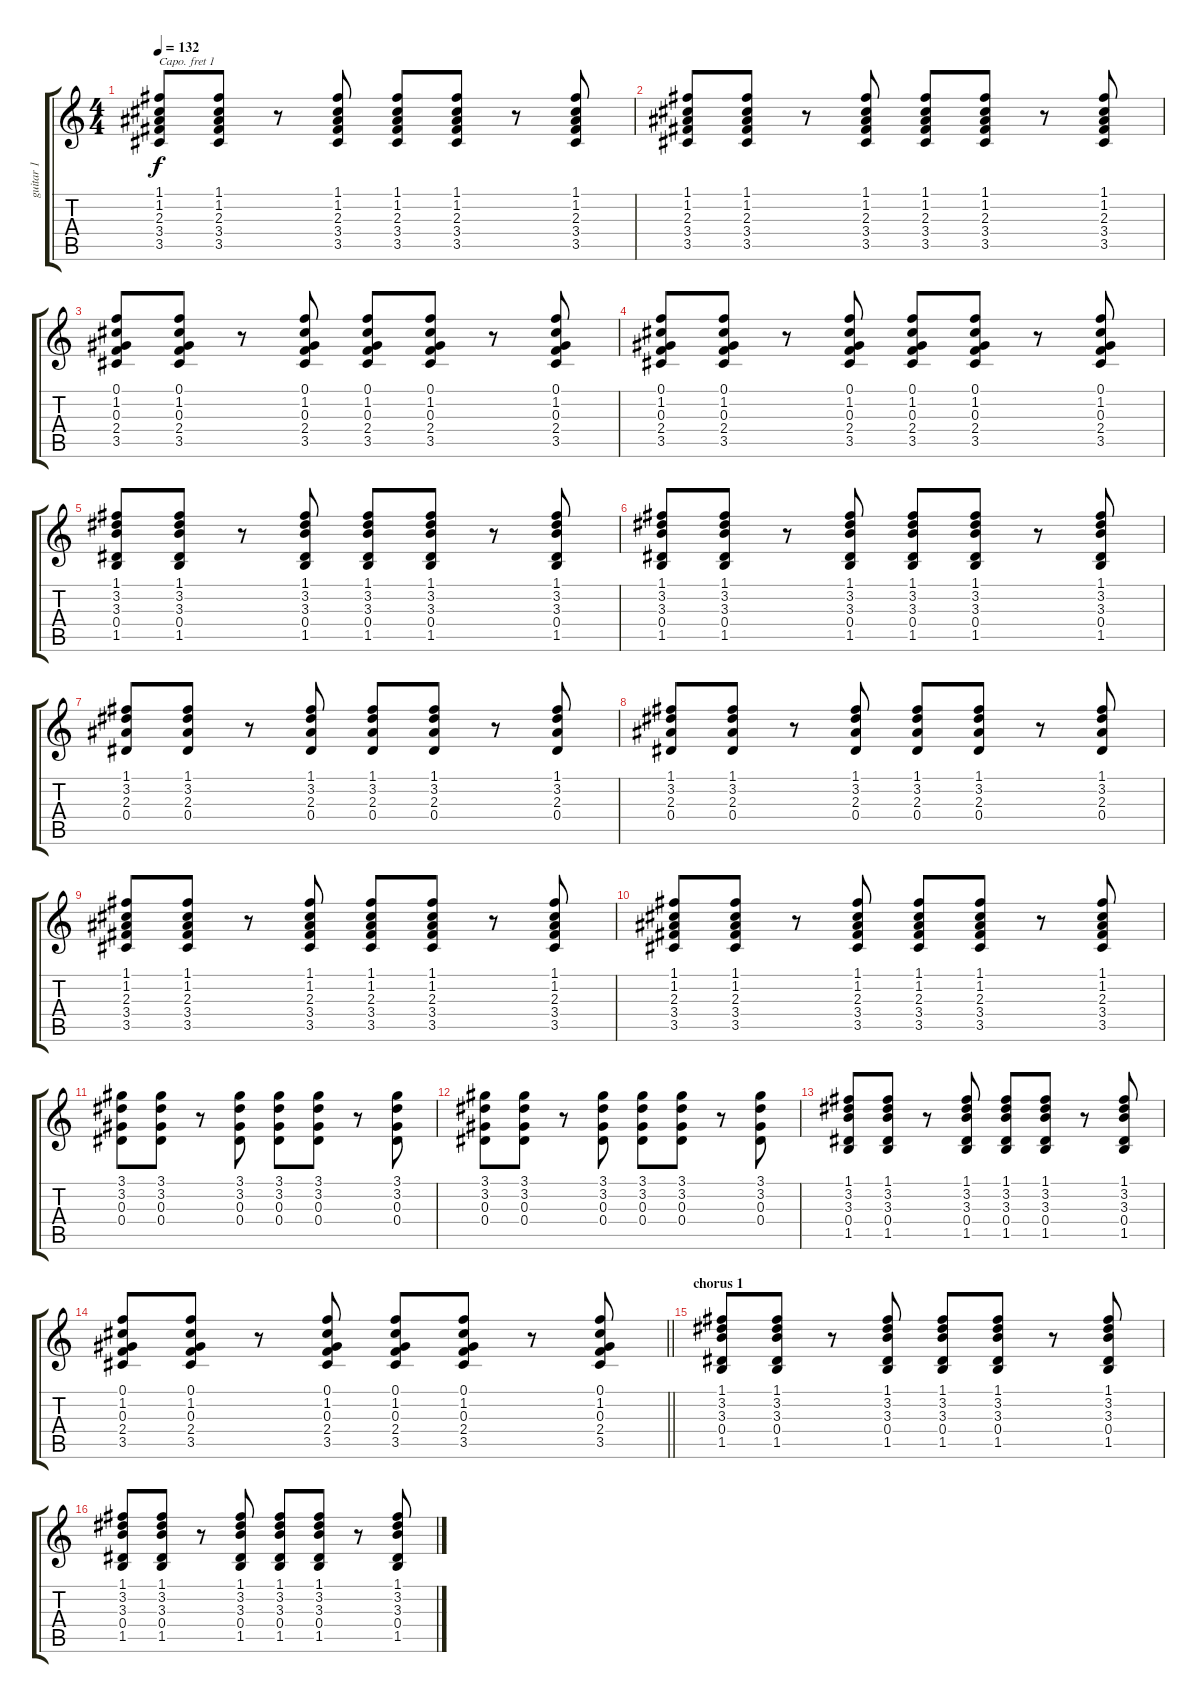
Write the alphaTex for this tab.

\track ("guitar 1" "guitar 1") {instrument electricguitarclean}
\staff {score tabs}
\capo 1
\tuning (E4 B3 G3 D3 A2 E2) {hide}
\ts (4 4)
\tempo 132
\clef g2
\ks c
(1.1 1.2 2.3 3.4 3.5).8{dy f} (1.1 1.2 2.3 3.4 3.5).8 r.8 (1.1 1.2 2.3 3.4 3.5).8 (1.1 1.2 2.3 3.4 3.5).8 (1.1 1.2 2.3 3.4 3.5).8 r.8 (1.1 1.2 2.3 3.4 3.5).8 |
(1.1 1.2 2.3 3.4 3.5).8 (1.1 1.2 2.3 3.4 3.5).8 r.8 (1.1 1.2 2.3 3.4 3.5).8 (1.1 1.2 2.3 3.4 3.5).8 (1.1 1.2 2.3 3.4 3.5).8 r.8 (1.1 1.2 2.3 3.4 3.5).8 |
(0.1 1.2 0.3 2.4 3.5).8 (0.1 1.2 0.3 2.4 3.5).8 r.8 (0.1 1.2 0.3 2.4 3.5).8 (0.1 1.2 0.3 2.4 3.5).8 (0.1 1.2 0.3 2.4 3.5).8 r.8 (0.1 1.2 0.3 2.4 3.5).8 |
(0.1 1.2 0.3 2.4 3.5).8 (0.1 1.2 0.3 2.4 3.5).8 r.8 (0.1 1.2 0.3 2.4 3.5).8 (0.1 1.2 0.3 2.4 3.5).8 (0.1 1.2 0.3 2.4 3.5).8 r.8 (0.1 1.2 0.3 2.4 3.5).8 |
(1.1 3.2 3.3 0.4 1.5).8 (1.1 3.2 3.3 0.4 1.5).8 r.8 (1.1 3.2 3.3 0.4 1.5).8 (1.1 3.2 3.3 0.4 1.5).8 (1.1 3.2 3.3 0.4 1.5).8 r.8 (1.1 3.2 3.3 0.4 1.5).8 |
(1.1 3.2 3.3 0.4 1.5).8 (1.1 3.2 3.3 0.4 1.5).8 r.8 (1.1 3.2 3.3 0.4 1.5).8 (1.1 3.2 3.3 0.4 1.5).8 (1.1 3.2 3.3 0.4 1.5).8 r.8 (1.1 3.2 3.3 0.4 1.5).8 |
(1.1 3.2 2.3 0.4).8 (1.1 3.2 2.3 0.4).8 r.8 (1.1 3.2 2.3 0.4).8 (1.1 3.2 2.3 0.4).8 (1.1 3.2 2.3 0.4).8 r.8 (1.1 3.2 2.3 0.4).8 |
(1.1 3.2 2.3 0.4).8 (1.1 3.2 2.3 0.4).8 r.8 (1.1 3.2 2.3 0.4).8 (1.1 3.2 2.3 0.4).8 (1.1 3.2 2.3 0.4).8 r.8 (1.1 3.2 2.3 0.4).8 |
(1.1 1.2 2.3 3.4 3.5).8 (1.1 1.2 2.3 3.4 3.5).8 r.8 (1.1 1.2 2.3 3.4 3.5).8 (1.1 1.2 2.3 3.4 3.5).8 (1.1 1.2 2.3 3.4 3.5).8 r.8 (1.1 1.2 2.3 3.4 3.5).8 |
(1.1 1.2 2.3 3.4 3.5).8 (1.1 1.2 2.3 3.4 3.5).8 r.8 (1.1 1.2 2.3 3.4 3.5).8 (1.1 1.2 2.3 3.4 3.5).8 (1.1 1.2 2.3 3.4 3.5).8 r.8 (1.1 1.2 2.3 3.4 3.5).8 |
(3.1 3.2 0.3 0.4).8 (3.1 3.2 0.3 0.4).8 r.8 (3.1 3.2 0.3 0.4).8 (3.1 3.2 0.3 0.4).8 (3.1 3.2 0.3 0.4).8 r.8 (3.1 3.2 0.3 0.4).8 |
(3.1 3.2 0.3 0.4).8 (3.1 3.2 0.3 0.4).8 r.8 (3.1 3.2 0.3 0.4).8 (3.1 3.2 0.3 0.4).8 (3.1 3.2 0.3 0.4).8 r.8 (3.1 3.2 0.3 0.4).8 |
(1.1 3.2 3.3 0.4 1.5).8 (1.1 3.2 3.3 0.4 1.5).8 r.8 (1.1 3.2 3.3 0.4 1.5).8 (1.1 3.2 3.3 0.4 1.5).8 (1.1 3.2 3.3 0.4 1.5).8 r.8 (1.1 3.2 3.3 0.4 1.5).8 |
\barLineRight lightlight
(0.1 1.2 0.3 2.4 3.5).8 (0.1 1.2 0.3 2.4 3.5).8 r.8 (0.1 1.2 0.3 2.4 3.5).8 (0.1 1.2 0.3 2.4 3.5).8 (0.1 1.2 0.3 2.4 3.5).8 r.8 (0.1 1.2 0.3 2.4 3.5).8 |
\section ("" "chorus 1")
(1.1 3.2 3.3 0.4 1.5).8 (1.1 3.2 3.3 0.4 1.5).8 r.8 (1.1 3.2 3.3 0.4 1.5).8 (1.1 3.2 3.3 0.4 1.5).8 (1.1 3.2 3.3 0.4 1.5).8 r.8 (1.1 3.2 3.3 0.4 1.5).8 |
(1.1 3.2 3.3 0.4 1.5).8 (1.1 3.2 3.3 0.4 1.5).8 r.8 (1.1 3.2 3.3 0.4 1.5).8 (1.1 3.2 3.3 0.4 1.5).8 (1.1 3.2 3.3 0.4 1.5).8 r.8 (1.1 3.2 3.3 0.4 1.5).8
